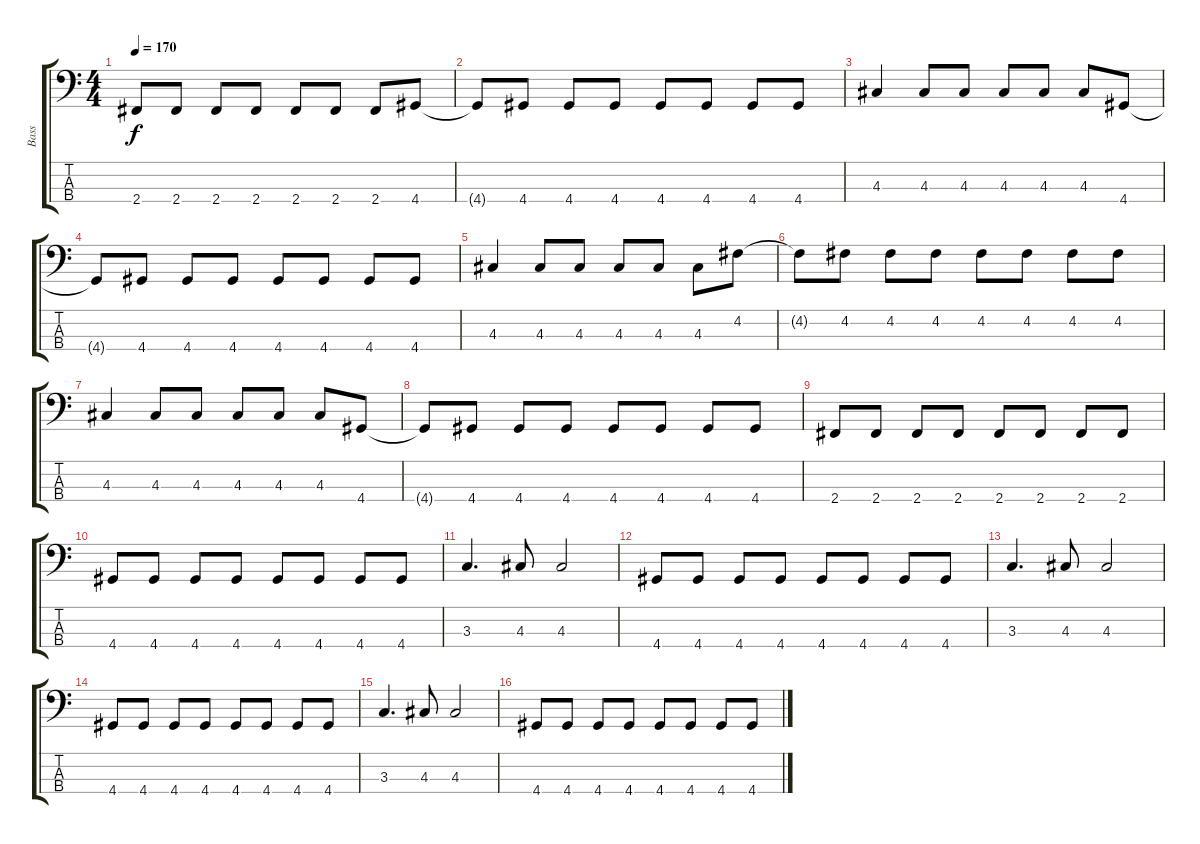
\track ("Bass" "Bass") {instrument electricbassfinger}
\staff {score tabs}
\tuning (G2 D2 A1 E1) {hide}
\ts (4 4)
\tempo 170
\clef f4
\ks c
2.4.8{dy f} 2.4.8 2.4.8 2.4.8 2.4.8 2.4.8 2.4.8 4.4.8 |
4.4{t}.8 4.4.8 4.4.8 4.4.8 4.4.8 4.4.8 4.4.8 4.4.8 |
4.3.4 4.3.8 4.3.8 4.3.8 4.3.8 4.3.8 4.4.8 |
4.4{t}.8 4.4.8 4.4.8 4.4.8 4.4.8 4.4.8 4.4.8 4.4.8 |
4.3.4 4.3.8 4.3.8 4.3.8 4.3.8 4.3.8 4.2.8 |
4.2{t}.8 4.2.8 4.2.8 4.2.8 4.2.8 4.2.8 4.2.8 4.2.8 |
4.3.4 4.3.8 4.3.8 4.3.8 4.3.8 4.3.8 4.4.8 |
4.4{t}.8 4.4.8 4.4.8 4.4.8 4.4.8 4.4.8 4.4.8 4.4.8 |
2.4.8 2.4.8 2.4.8 2.4.8 2.4.8 2.4.8 2.4.8 2.4.8 |
4.4.8 4.4.8 4.4.8 4.4.8 4.4.8 4.4.8 4.4.8 4.4.8 |
3.3.4{d} 4.3.8 4.3.2 |
4.4.8 4.4.8 4.4.8 4.4.8 4.4.8 4.4.8 4.4.8 4.4.8 |
3.3.4{d} 4.3.8 4.3.2 |
4.4.8 4.4.8 4.4.8 4.4.8 4.4.8 4.4.8 4.4.8 4.4.8 |
3.3.4{d} 4.3.8 4.3.2 |
4.4.8 4.4.8 4.4.8 4.4.8 4.4.8 4.4.8 4.4.8 4.4.8
